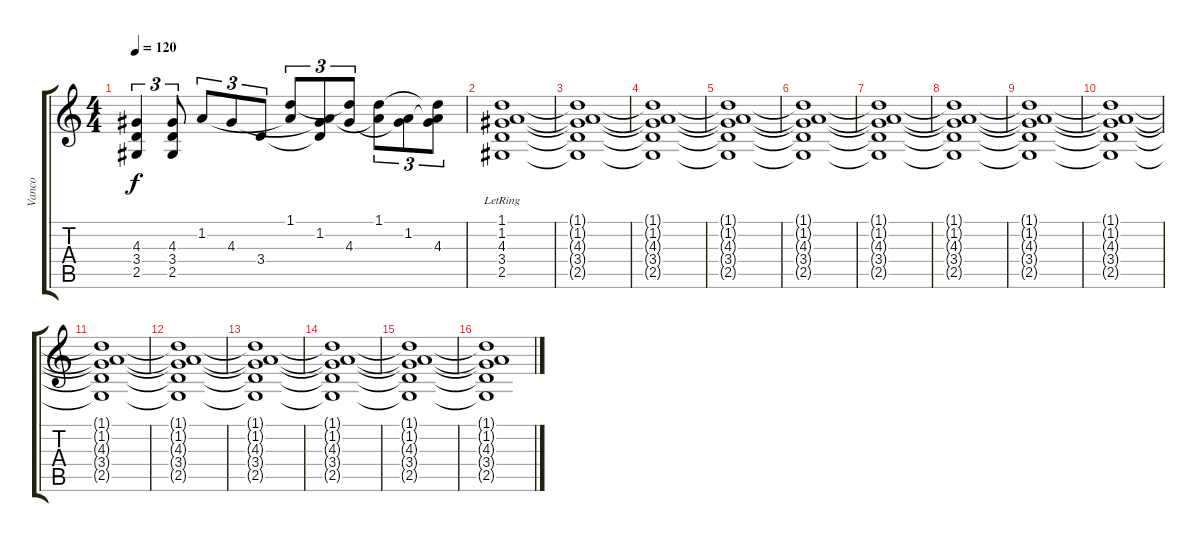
\track ("Vanco" "Vanco") {instrument overdrivenguitar}
\staff {score tabs}
\tuning (Db4 Ab3 E3 B2 Gb2 Db2) {hide}
\ts (4 4)
\tempo 120
\clef g2
\ks c
(4.3 3.4 2.5).4{tu (3 2) dy f} (4.3 3.4 2.5).8{tu (3 2)} 1.2.8{tu (3 2)} 4.3.8{tu (3 2)} 3.4.8{tu (3 2)} (1.1 1.2{t}).8{tu (3 2)} (1.2 4.3{t} 3.4{t}).8{tu (3 2)} (1.1{t} 4.3).8{tu (3 2)} (1.1 1.2{t}).8{tu (3 2)} (1.2 4.3{t}).8{tu (3 2)} (1.1{t} 1.2{t} 4.3).8{tu (3 2)} |
(1.1{lr} 1.2{lr} 4.3{lr} 3.4{lr} 2.5{lr}).1 |
(1.1{t} 1.2{t} 4.3{t} 3.4{t} 2.5{t}).1 |
(1.1{t} 1.2{t} 4.3{t} 3.4{t} 2.5{t}).1 |
(1.1{t} 1.2{t} 4.3{t} 3.4{t} 2.5{t}).1 |
(1.1{t} 1.2{t} 4.3{t} 3.4{t} 2.5{t}).1 |
(1.1{t} 1.2{t} 4.3{t} 3.4{t} 2.5{t}).1 |
(1.1{t} 1.2{t} 4.3{t} 3.4{t} 2.5{t}).1 |
(1.1{t} 1.2{t} 4.3{t} 3.4{t} 2.5{t}).1 |
(1.1{t} 1.2{t} 4.3{t} 3.4{t} 2.5{t}).1 |
(1.1{t} 1.2{t} 4.3{t} 3.4{t} 2.5{t}).1 |
(1.1{t} 1.2{t} 4.3{t} 3.4{t} 2.5{t}).1 |
(1.1{t} 1.2{t} 4.3{t} 3.4{t} 2.5{t}).1 |
(1.1{t} 1.2{t} 4.3{t} 3.4{t} 2.5{t}).1 |
(1.1{t} 1.2{t} 4.3{t} 3.4{t} 2.5{t}).1 |
(1.1{t} 1.2{t} 4.3{t} 3.4{t} 2.5{t}).1
